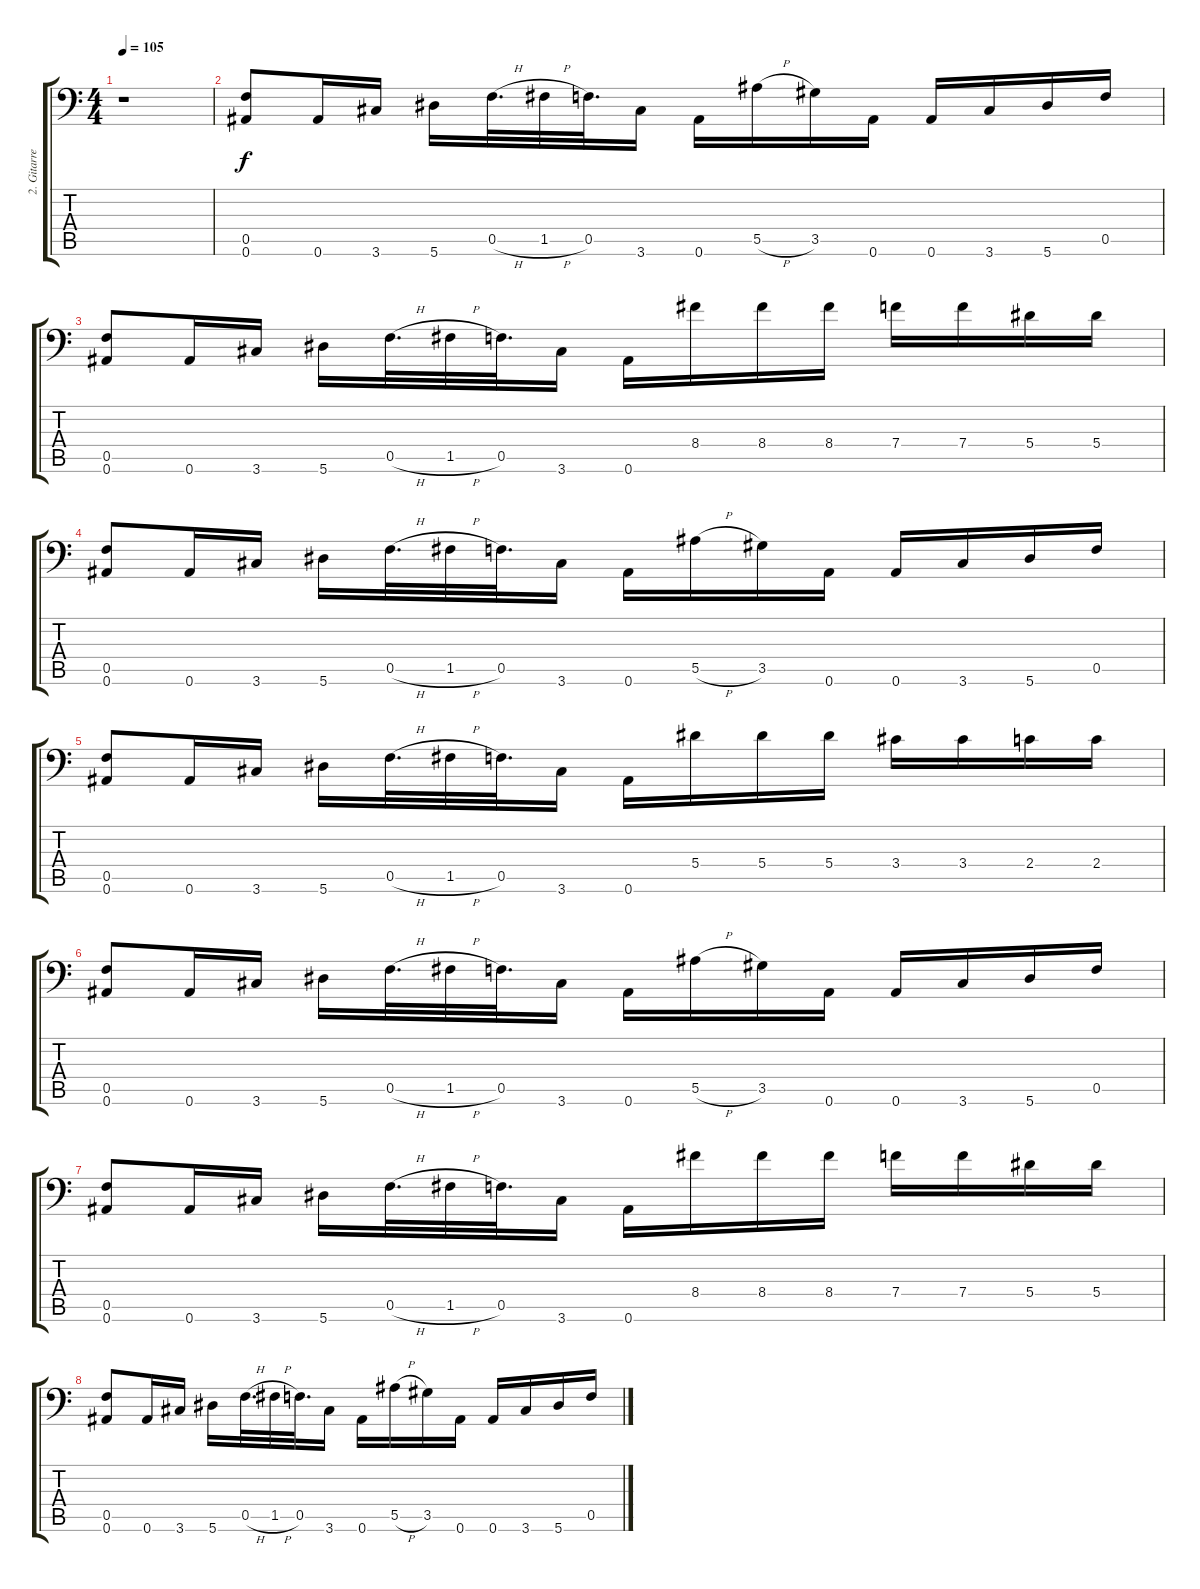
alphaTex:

\track ("2. Gitarre" "2. Gitarre") {instrument distortionguitar}
\staff {score tabs}
\tuning (C4 G3 Eb3 Bb2 F2 Bb1) {hide}
\ts (4 4)
\tempo 105
\clef f4
\ks c
r.1{dy f instrument distortionguitar} |
(0.5 0.6).8 0.6.16 3.6.16 5.6.16 0.5{h}.32{d} 1.5{h}.32 0.5.32{d} 3.6.16 0.6.16 5.5{h}.16 3.5.16 0.6.16 0.6.16 3.6.16 5.6.16 0.5.16 |
(0.5 0.6).8 0.6.16 3.6.16 5.6.16 0.5{h}.32{d} 1.5{h}.32 0.5.32{d} 3.6.16 0.6.16 8.4.16 8.4.16 8.4.16 7.4.16 7.4.16 5.4.16 5.4.16 |
(0.5 0.6).8 0.6.16 3.6.16 5.6.16 0.5{h}.32{d} 1.5{h}.32 0.5.32{d} 3.6.16 0.6.16 5.5{h}.16 3.5.16 0.6.16 0.6.16 3.6.16 5.6.16 0.5.16 |
(0.5 0.6).8 0.6.16 3.6.16 5.6.16 0.5{h}.32{d} 1.5{h}.32 0.5.32{d} 3.6.16 0.6.16 5.4.16 5.4.16 5.4.16 3.4.16 3.4.16 2.4.16 2.4.16 |
(0.5 0.6).8 0.6.16 3.6.16 5.6.16 0.5{h}.32{d} 1.5{h}.32 0.5.32{d} 3.6.16 0.6.16 5.5{h}.16 3.5.16 0.6.16 0.6.16 3.6.16 5.6.16 0.5.16 |
(0.5 0.6).8 0.6.16 3.6.16 5.6.16 0.5{h}.32{d} 1.5{h}.32 0.5.32{d} 3.6.16 0.6.16 8.4.16 8.4.16 8.4.16 7.4.16 7.4.16 5.4.16 5.4.16 |
(0.5 0.6).8 0.6.16 3.6.16 5.6.16 0.5{h}.32{d} 1.5{h}.32 0.5.32{d} 3.6.16 0.6.16 5.5{h}.16 3.5.16 0.6.16 0.6.16 3.6.16 5.6.16 0.5.16
